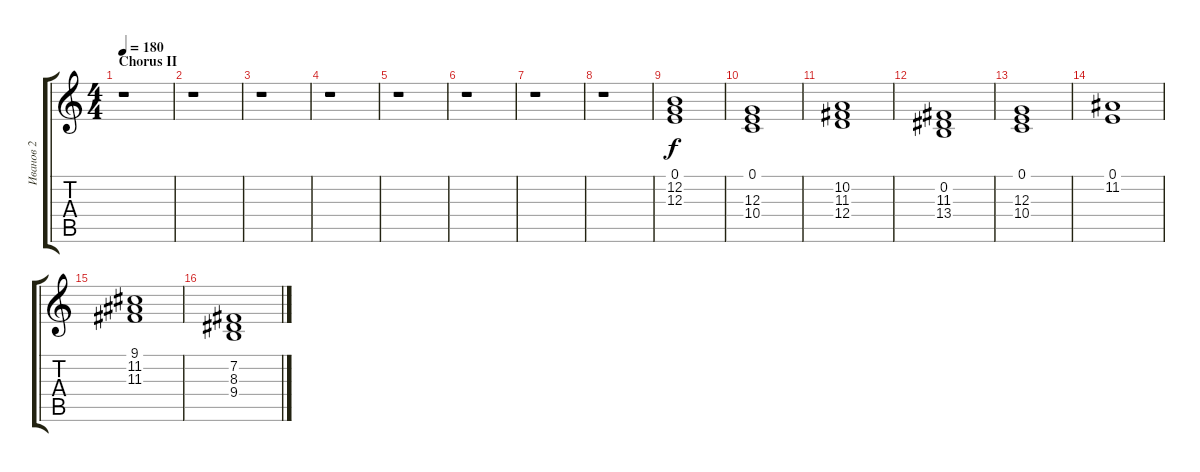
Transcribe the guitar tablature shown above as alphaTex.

\track ("Иванов 2" "Иванов 2") {instrument choiraahs}
\staff {score tabs}
\tuning (E4 B3 G3 D3 A2 E2) {hide}
\ts (4 4)
\section ("" "Chorus II")
\tempo 180
\clef g2
\ks c
r.1{dy f} |
r.1 |
r.1 |
r.1 |
r.1 |
r.1 |
r.1 |
r.1 |
(0.1 12.2 12.3).1 |
(0.1 12.3 10.4).1 |
(10.2 11.3 12.4).1 |
(0.2 11.3 13.4).1 |
(0.1 12.3 10.4).1 |
(0.1 11.2).1 |
(9.1 11.2 11.3).1 |
(7.2 8.3 9.4).1
